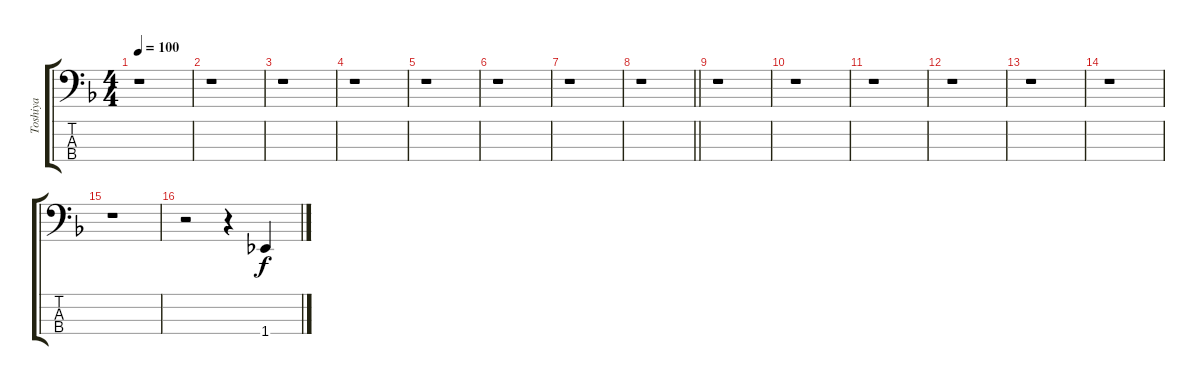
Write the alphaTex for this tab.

\track ("Toshiya" "Toshiya") {instrument electricbasspick}
\staff {score tabs}
\tuning (F2 C2 G1 D1) {hide}
\ts (4 4)
\tempo 100
\clef f4
\ks f
r.1{dy f instrument electricbasspick} |
r.1 |
r.1 |
r.1 |
r.1 |
r.1 |
r.1 |
\barLineRight lightlight
r.1 |
r.1 |
r.1 |
r.1 |
r.1 |
r.1 |
r.1 |
r.1 |
r.2 r.4 1.4{ss}.4
